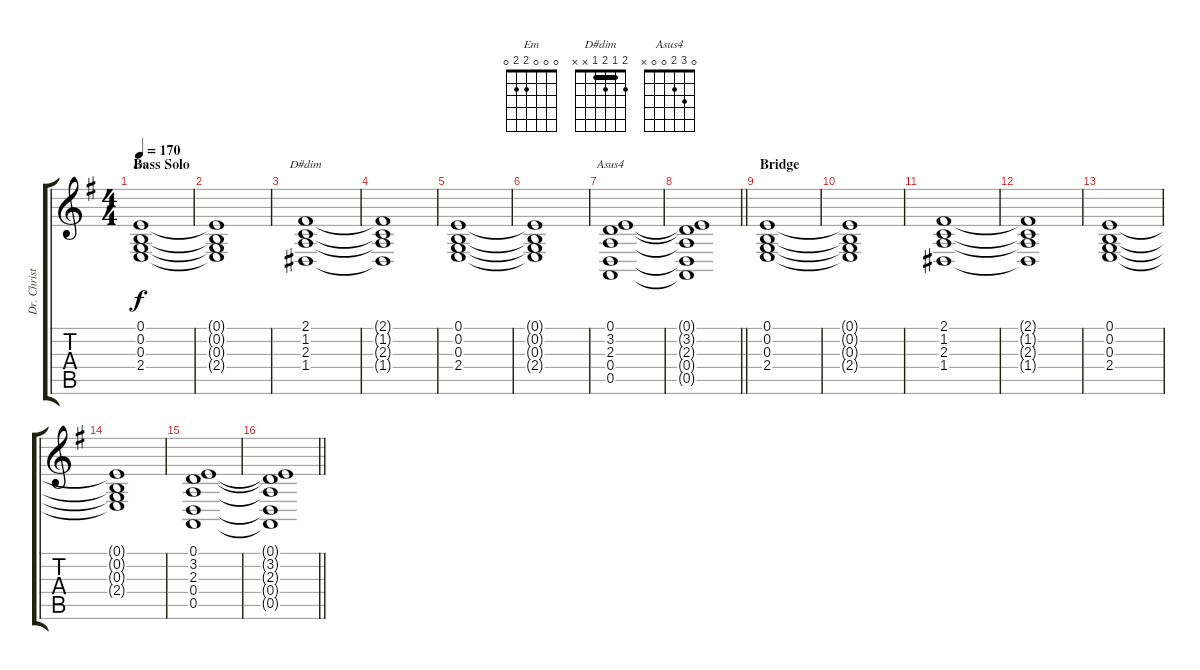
\track ("Dr. Christian Lorenz - Keyboard II" "Dr. Christ") {instrument choiraahs}
\staff {score tabs}
\tuning (E4 B3 G3 D3 A2 E2) {hide}
\chord ("Em" 0 0 0 2 2 0)
\chord ("D#dim" 2 1 2 1 x x) {barre 1}
\chord ("Asus4" 0 3 2 0 0 x)
\ts (4 4)
\section ("" "Bass Solo")
\tempo 170
\clef g2
\ks g
(0.1 0.2 0.3 2.4).1{ch "Em" dy f} |
(0.1{t} 0.2{t} 0.3{t} 2.4{t}).1 |
(2.1 1.2 2.3 1.4).1{ch "D#dim"} |
(2.1{t} 1.2{t} 2.3{t} 1.4{t}).1 |
(0.1 0.2 0.3 2.4).1 |
(0.1{t} 0.2{t} 0.3{t} 2.4{t}).1 |
(0.1 3.2 2.3 0.4 0.5).1{ch "Asus4"} |
\barLineRight lightlight
(0.1{t} 3.2{t} 2.3{t} 0.4{t} 0.5{t}).1 |
\section ("" "Bridge")
(0.1 0.2 0.3 2.4).1 |
(0.1{t} 0.2{t} 0.3{t} 2.4{t}).1 |
(2.1 1.2 2.3 1.4).1 |
(2.1{t} 1.2{t} 2.3{t} 1.4{t}).1 |
(0.1 0.2 0.3 2.4).1 |
(0.1{t} 0.2{t} 0.3{t} 2.4{t}).1 |
(0.1 3.2 2.3 0.4 0.5).1 |
\barLineRight lightlight
(0.1{t} 3.2{t} 2.3{t} 0.4{t} 0.5{t}).1
